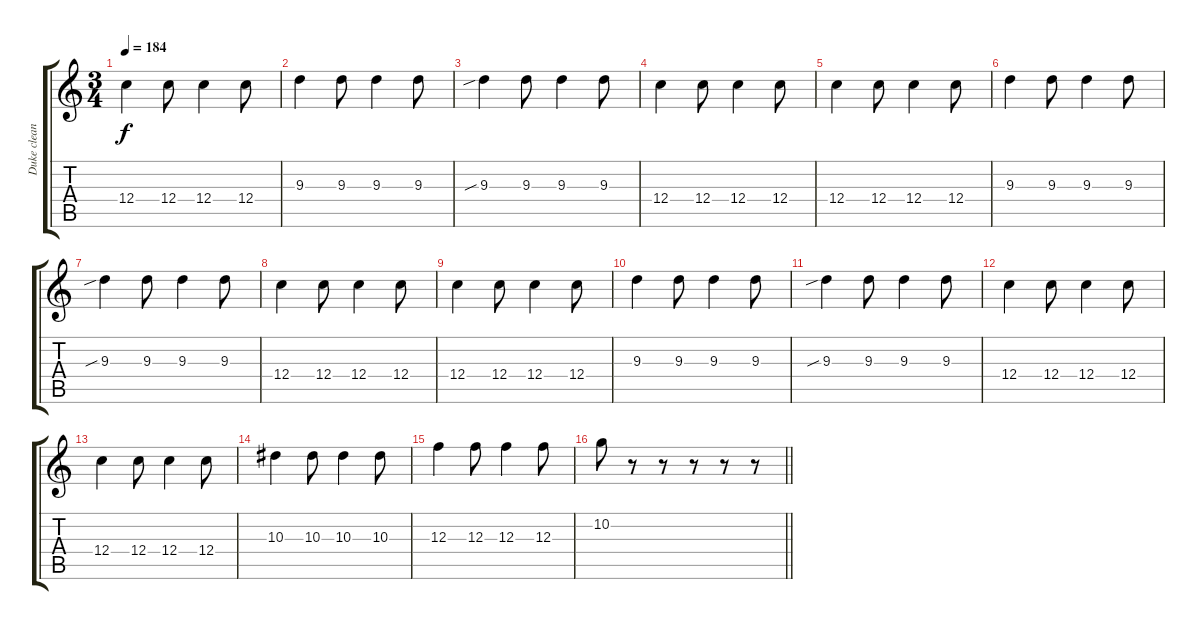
\track ("Duke clean" "Duke clean") {instrument electricguitarclean}
\staff {score tabs}
\tuning (D4 A3 F3 C3 G2 C2) {hide}
\ts (3 4)
\tempo 184
\clef g2
\ks c
12.4.4{dy f} 12.4.8 12.4.4 12.4.8 |
9.3.4 9.3.8 9.3.4 9.3.8 |
9.3{sib}.4 9.3.8 9.3.4 9.3.8 |
12.4.4 12.4.8 12.4.4 12.4.8 |
12.4.4 12.4.8 12.4.4 12.4.8 |
9.3.4 9.3.8 9.3.4 9.3.8 |
9.3{sib}.4 9.3.8 9.3.4 9.3.8 |
12.4.4 12.4.8 12.4.4 12.4.8 |
12.4.4 12.4.8 12.4.4 12.4.8 |
9.3.4 9.3.8 9.3.4 9.3.8 |
9.3{sib}.4 9.3.8 9.3.4 9.3.8 |
12.4.4 12.4.8 12.4.4 12.4.8 |
12.4.4 12.4.8 12.4.4 12.4.8 |
10.3.4 10.3.8 10.3.4 10.3.8 |
12.3.4 12.3.8 12.3.4 12.3.8 |
\barLineRight lightlight
10.2.8 r.8 r.8 r.8 r.8 r.8
